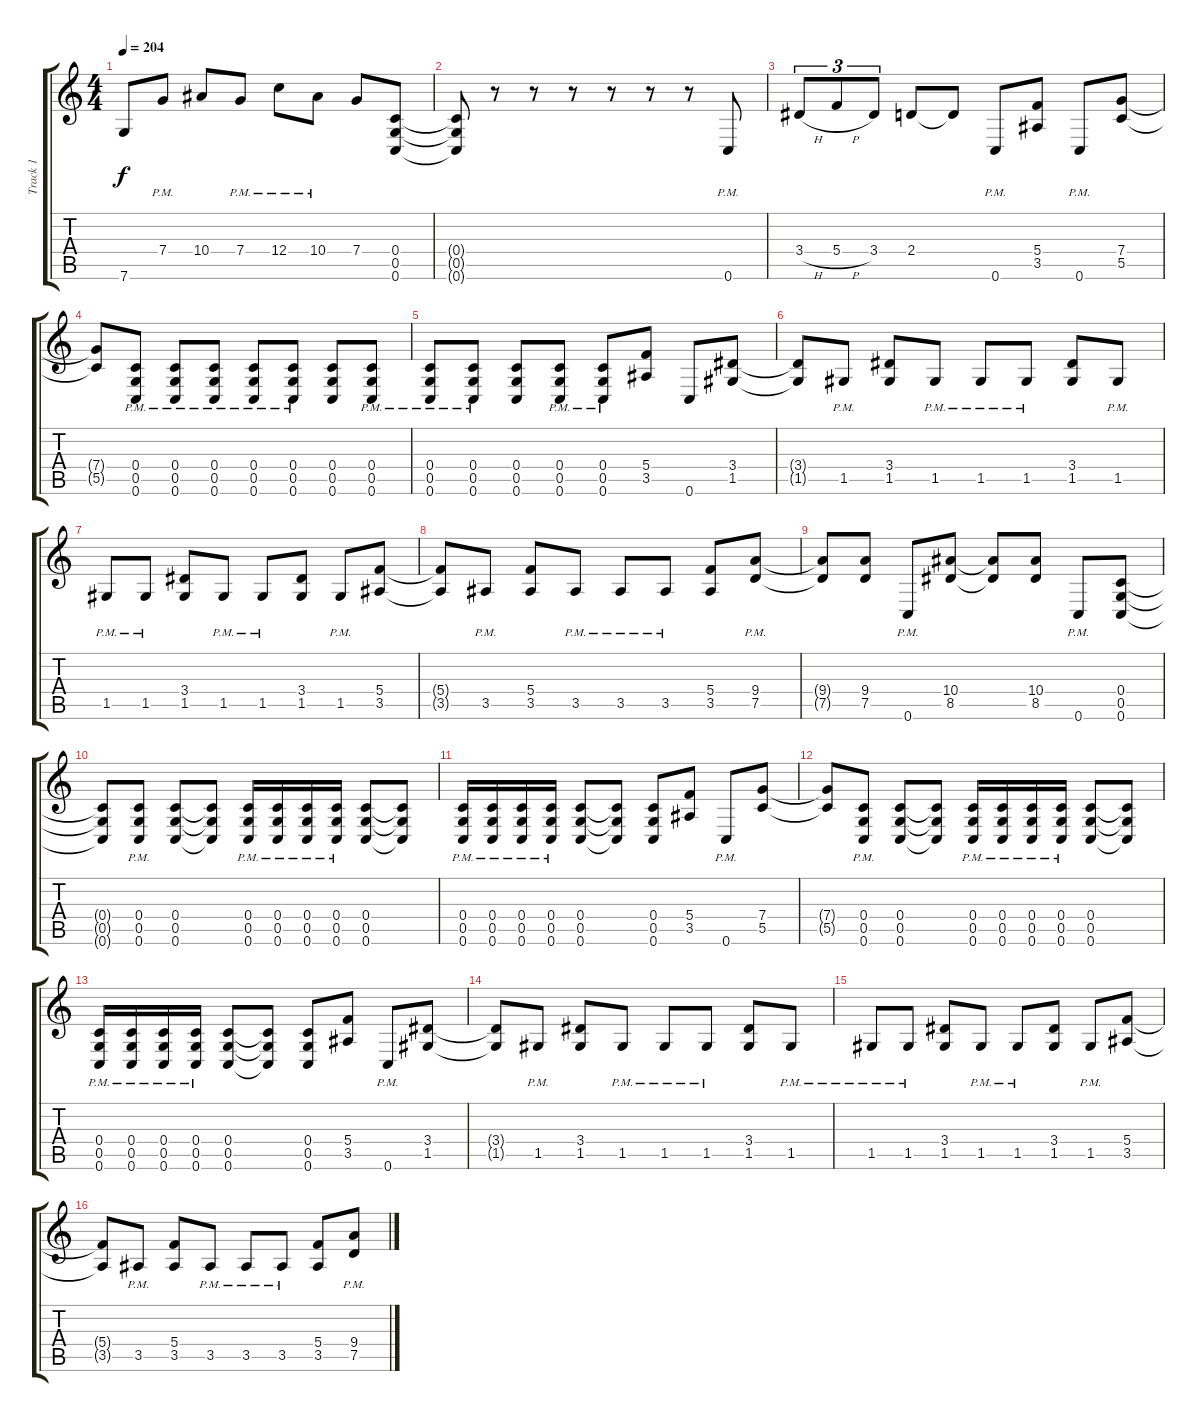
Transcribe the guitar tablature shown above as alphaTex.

\track ("Track 1" "Track 1") {instrument distortionguitar}
\staff {score tabs}
\tuning (D4 A3 F3 C3 G2 C2) {hide}
\ts (4 4)
\tempo 204
\clef g2
\ks c
7.6{t}.8{dy f} 7.4{pm}.8 10.4.8 7.4{pm}.8 12.4{pm}.8 10.4{pm}.8 7.4.8 (0.4 0.5 0.6).8 |
(0.4{t} 0.5{t} 0.6{t}).8 r.8 r.8 r.8 r.8 r.8 r.8 0.6{pm}.8 |
3.4{h}.8{tu (3 2)} 5.4{h}.8{tu (3 2)} 3.4.8{tu (3 2)} 2.4.8 2.4{t}.8 0.6{pm}.8 (5.4 3.5).8 0.6{pm}.8 (7.4 5.5).8 |
(7.4{t} 5.5{t}).8 (0.4{pm} 0.5{pm} 0.6{pm}).8 (0.4{pm} 0.5{pm} 0.6{pm}).8 (0.4{pm} 0.5{pm} 0.6{pm}).8 (0.4{pm} 0.5{pm} 0.6{pm}).8 (0.4{pm} 0.5{pm} 0.6{pm}).8 (0.4 0.5 0.6).8 (0.4{pm} 0.5{pm} 0.6{pm}).8 |
(0.4{pm} 0.5{pm} 0.6{pm}).8 (0.4{pm} 0.5{pm} 0.6{pm}).8 (0.4 0.5 0.6).8 (0.4{pm} 0.5{pm} 0.6{pm}).8 (0.4{pm} 0.5{pm} 0.6{pm}).8 (5.4 3.5).8 0.6.8 (3.4 1.5).8 |
(3.4{t} 1.5{t}).8 1.5{pm}.8 (3.4 1.5).8 1.5{pm}.8 1.5{pm}.8 1.5{pm}.8 (3.4 1.5).8 1.5{pm}.8 |
1.5{pm}.8 1.5{pm}.8 (3.4 1.5).8 1.5{pm}.8 1.5{pm}.8 (3.4 1.5).8 1.5{pm}.8 (5.4 3.5).8 |
(5.4{t} 3.5{t}).8 3.5{pm}.8 (5.4 3.5).8 3.5{pm}.8 3.5{pm}.8 3.5{pm}.8 (5.4 3.5).8 (9.4 7.5{pm}).8 |
(9.4{t} 7.5{t}).8 (9.4 7.5).8 0.6{pm}.8 (10.4 8.5).8 (10.4{t} 8.5{t}).8 (10.4 8.5).8 0.6{pm}.8 (0.4 0.5 0.6).8 |
(0.4{t} 0.5{t} 0.6{t}).8 (0.4{pm} 0.5{pm} 0.6{pm}).8 (0.4 0.5 0.6).8 (0.4{t} 0.5{t} 0.6{t}).8 (0.4{pm} 0.5{pm} 0.6{pm}).16 (0.4{pm} 0.5{pm} 0.6{pm}).16 (0.4{pm} 0.5{pm} 0.6{pm}).16 (0.4{pm} 0.5{pm} 0.6{pm}).16 (0.4 0.5 0.6).8 (0.4{t} 0.5{t} 0.6{t}).8 |
(0.4{pm} 0.5{pm} 0.6{pm}).16 (0.4{pm} 0.5{pm} 0.6{pm}).16 (0.4{pm} 0.5{pm} 0.6{pm}).16 (0.4{pm} 0.5{pm} 0.6{pm}).16 (0.4 0.5 0.6).8 (0.4{t} 0.5{t} 0.6{t}).8 (0.4 0.5 0.6).8 (5.4 3.5).8 0.6{pm}.8 (7.4 5.5).8 |
(7.4{t} 5.5{t}).8 (0.4{pm} 0.5{pm} 0.6{pm}).8 (0.4 0.5 0.6).8 (0.4{t} 0.5{t} 0.6{t}).8 (0.4{pm} 0.5{pm} 0.6{pm}).16 (0.4{pm} 0.5{pm} 0.6{pm}).16 (0.4{pm} 0.5{pm} 0.6{pm}).16 (0.4{pm} 0.5{pm} 0.6{pm}).16 (0.4 0.5 0.6).8 (0.4{t} 0.5{t} 0.6{t}).8 |
(0.4{pm} 0.5{pm} 0.6{pm}).16 (0.4{pm} 0.5{pm} 0.6{pm}).16 (0.4{pm} 0.5{pm} 0.6{pm}).16 (0.4{pm} 0.5{pm} 0.6{pm}).16 (0.4 0.5 0.6).8 (0.4{t} 0.5{t} 0.6{t}).8 (0.4 0.5 0.6).8 (5.4 3.5).8 0.6{pm}.8 (3.4 1.5).8 |
(3.4{t} 1.5{t}).8 1.5{pm}.8 (3.4 1.5).8 1.5{pm}.8 1.5{pm}.8 1.5{pm}.8 (3.4 1.5).8 1.5{pm}.8 |
1.5{pm}.8 1.5{pm}.8 (3.4 1.5).8 1.5{pm}.8 1.5{pm}.8 (3.4 1.5).8 1.5{pm}.8 (5.4 3.5).8 |
(5.4{t} 3.5{t}).8 3.5{pm}.8 (5.4 3.5).8 3.5{pm}.8 3.5{pm}.8 3.5{pm}.8 (5.4 3.5).8 (9.4 7.5{pm}).8
